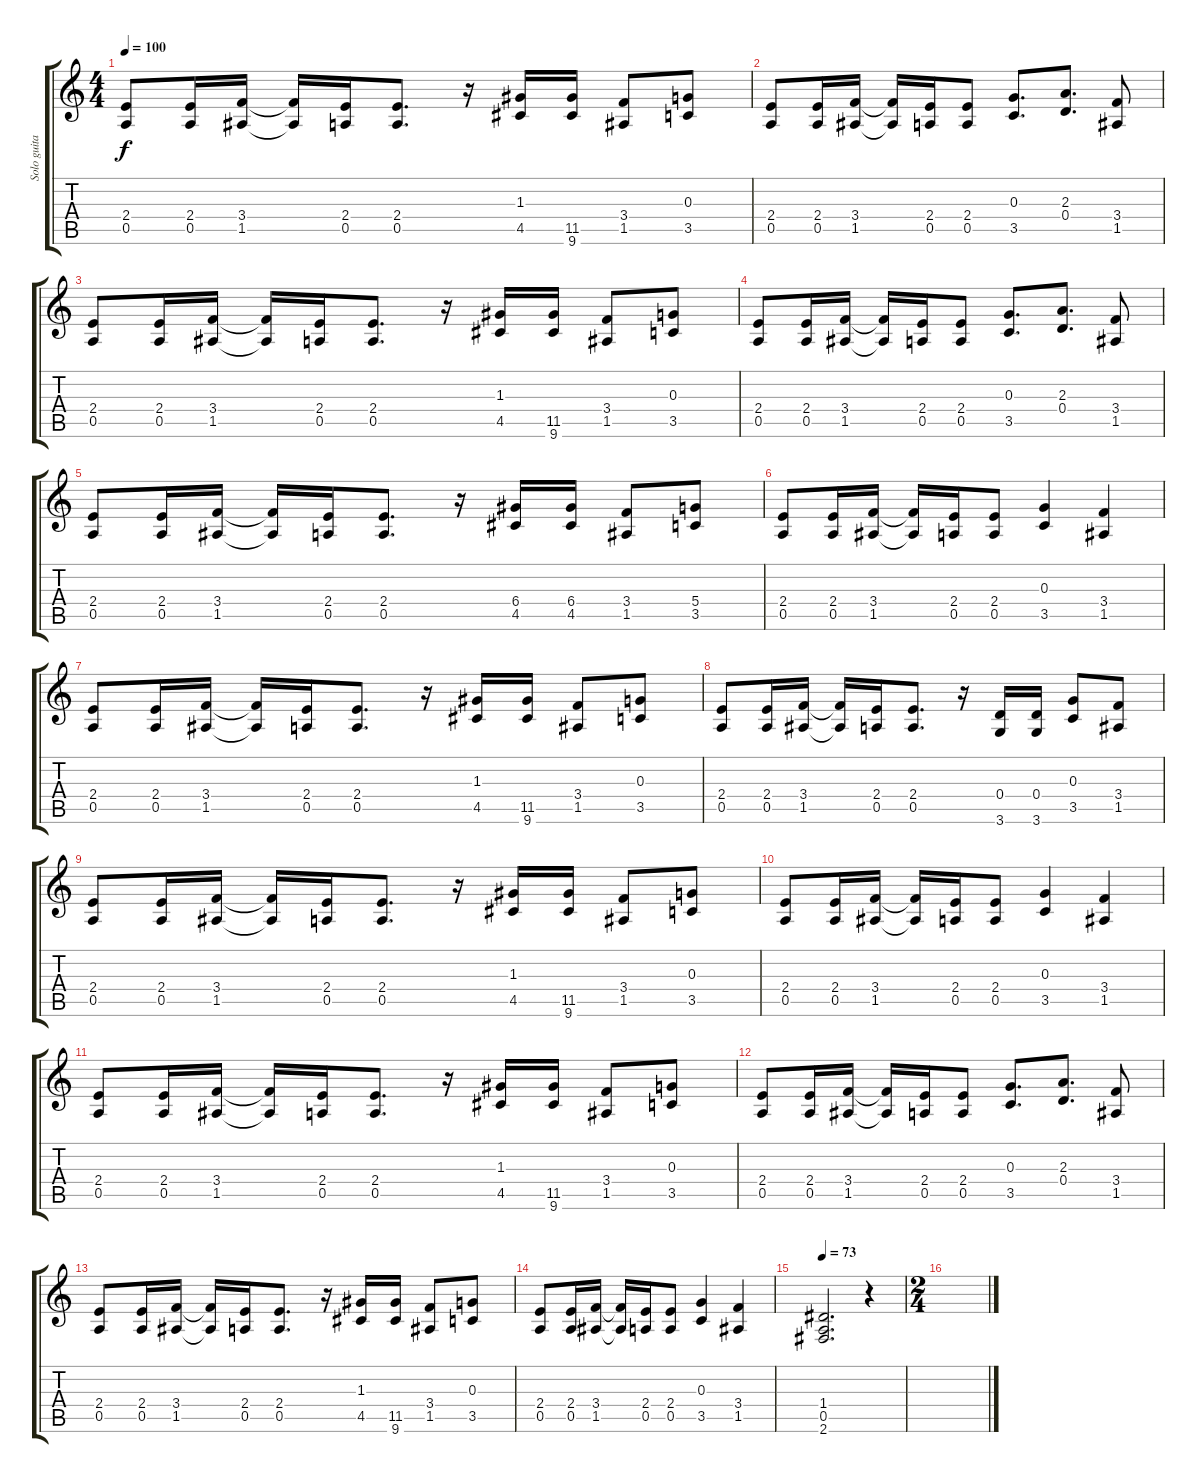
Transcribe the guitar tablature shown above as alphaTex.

\track ("Solo guitar" "Solo guita") {instrument overdrivenguitar}
\staff {score tabs}
\tuning (E4 B3 G3 D3 A2 E2) {hide}
\ts (4 4)
\tempo 100
\clef g2
\ks c
(2.4 0.5).8{dy f} (2.4 0.5).16 (3.4 1.5).16 (3.4{t} 1.5{t}).16 (2.4 0.5).16 (2.4 0.5).8{d} r.16 (1.3 4.5).16 (11.5 9.6).16 (3.4 1.5).8 (0.3 3.5).8 |
(2.4 0.5).8 (2.4 0.5).16 (3.4 1.5).16 (3.4{t} 1.5{t}).16 (2.4 0.5).16 (2.4 0.5).8 (0.3 3.5).8{d} (2.3 0.4).8{d} (3.4 1.5).8 |
(2.4 0.5).8 (2.4 0.5).16 (3.4 1.5).16 (3.4{t} 1.5{t}).16 (2.4 0.5).16 (2.4 0.5).8{d} r.16 (1.3 4.5).16 (11.5 9.6).16 (3.4 1.5).8 (0.3 3.5).8 |
(2.4 0.5).8 (2.4 0.5).16 (3.4 1.5).16 (3.4{t} 1.5{t}).16 (2.4 0.5).16 (2.4 0.5).8 (0.3 3.5).8{d} (2.3 0.4).8{d} (3.4 1.5).8 |
(2.4 0.5).8 (2.4 0.5).16 (3.4 1.5).16 (3.4{t} 1.5{t}).16 (2.4 0.5).16 (2.4 0.5).8{d} r.16 (6.4 4.5).16 (6.4 4.5).16 (3.4 1.5).8 (5.4 3.5).8 |
(2.4 0.5).8 (2.4 0.5).16 (3.4 1.5).16 (3.4{t} 1.5{t}).16 (2.4 0.5).16 (2.4 0.5).8 (0.3 3.5).4 (3.4 1.5).4 |
(2.4 0.5).8 (2.4 0.5).16 (3.4 1.5).16 (3.4{t} 1.5{t}).16 (2.4 0.5).16 (2.4 0.5).8{d} r.16 (1.3 4.5).16 (11.5 9.6).16 (3.4 1.5).8 (0.3 3.5).8 |
(2.4 0.5).8 (2.4 0.5).16 (3.4 1.5).16 (3.4{t} 1.5{t}).16 (2.4 0.5).16 (2.4 0.5).8{d} r.16 (0.4 3.6).16 (0.4 3.6).16 (0.3 3.5).8 (3.4 1.5).8 |
(2.4 0.5).8 (2.4 0.5).16 (3.4 1.5).16 (3.4{t} 1.5{t}).16 (2.4 0.5).16 (2.4 0.5).8{d} r.16 (1.3 4.5).16 (11.5 9.6).16 (3.4 1.5).8 (0.3 3.5).8 |
(2.4 0.5).8 (2.4 0.5).16 (3.4 1.5).16 (3.4{t} 1.5{t}).16 (2.4 0.5).16 (2.4 0.5).8 (0.3 3.5).4 (3.4 1.5).4 |
(2.4 0.5).8 (2.4 0.5).16 (3.4 1.5).16 (3.4{t} 1.5{t}).16 (2.4 0.5).16 (2.4 0.5).8{d} r.16 (1.3 4.5).16 (11.5 9.6).16 (3.4 1.5).8 (0.3 3.5).8 |
(2.4 0.5).8 (2.4 0.5).16 (3.4 1.5).16 (3.4{t} 1.5{t}).16 (2.4 0.5).16 (2.4 0.5).8 (0.3 3.5).8{d} (2.3 0.4).8{d} (3.4 1.5).8 |
(2.4 0.5).8 (2.4 0.5).16 (3.4 1.5).16 (3.4{t} 1.5{t}).16 (2.4 0.5).16 (2.4 0.5).8{d} r.16 (1.3 4.5).16 (11.5 9.6).16 (3.4 1.5).8 (0.3 3.5).8 |
(2.4 0.5).8 (2.4 0.5).16 (3.4 1.5).16 (3.4{t} 1.5{t}).16 (2.4 0.5).16 (2.4 0.5).8 (0.3 3.5).4 (3.4 1.5).4 |
\tempo 73
(1.4 0.5 2.6).2{d} r.4 |
\ts (2 4)
